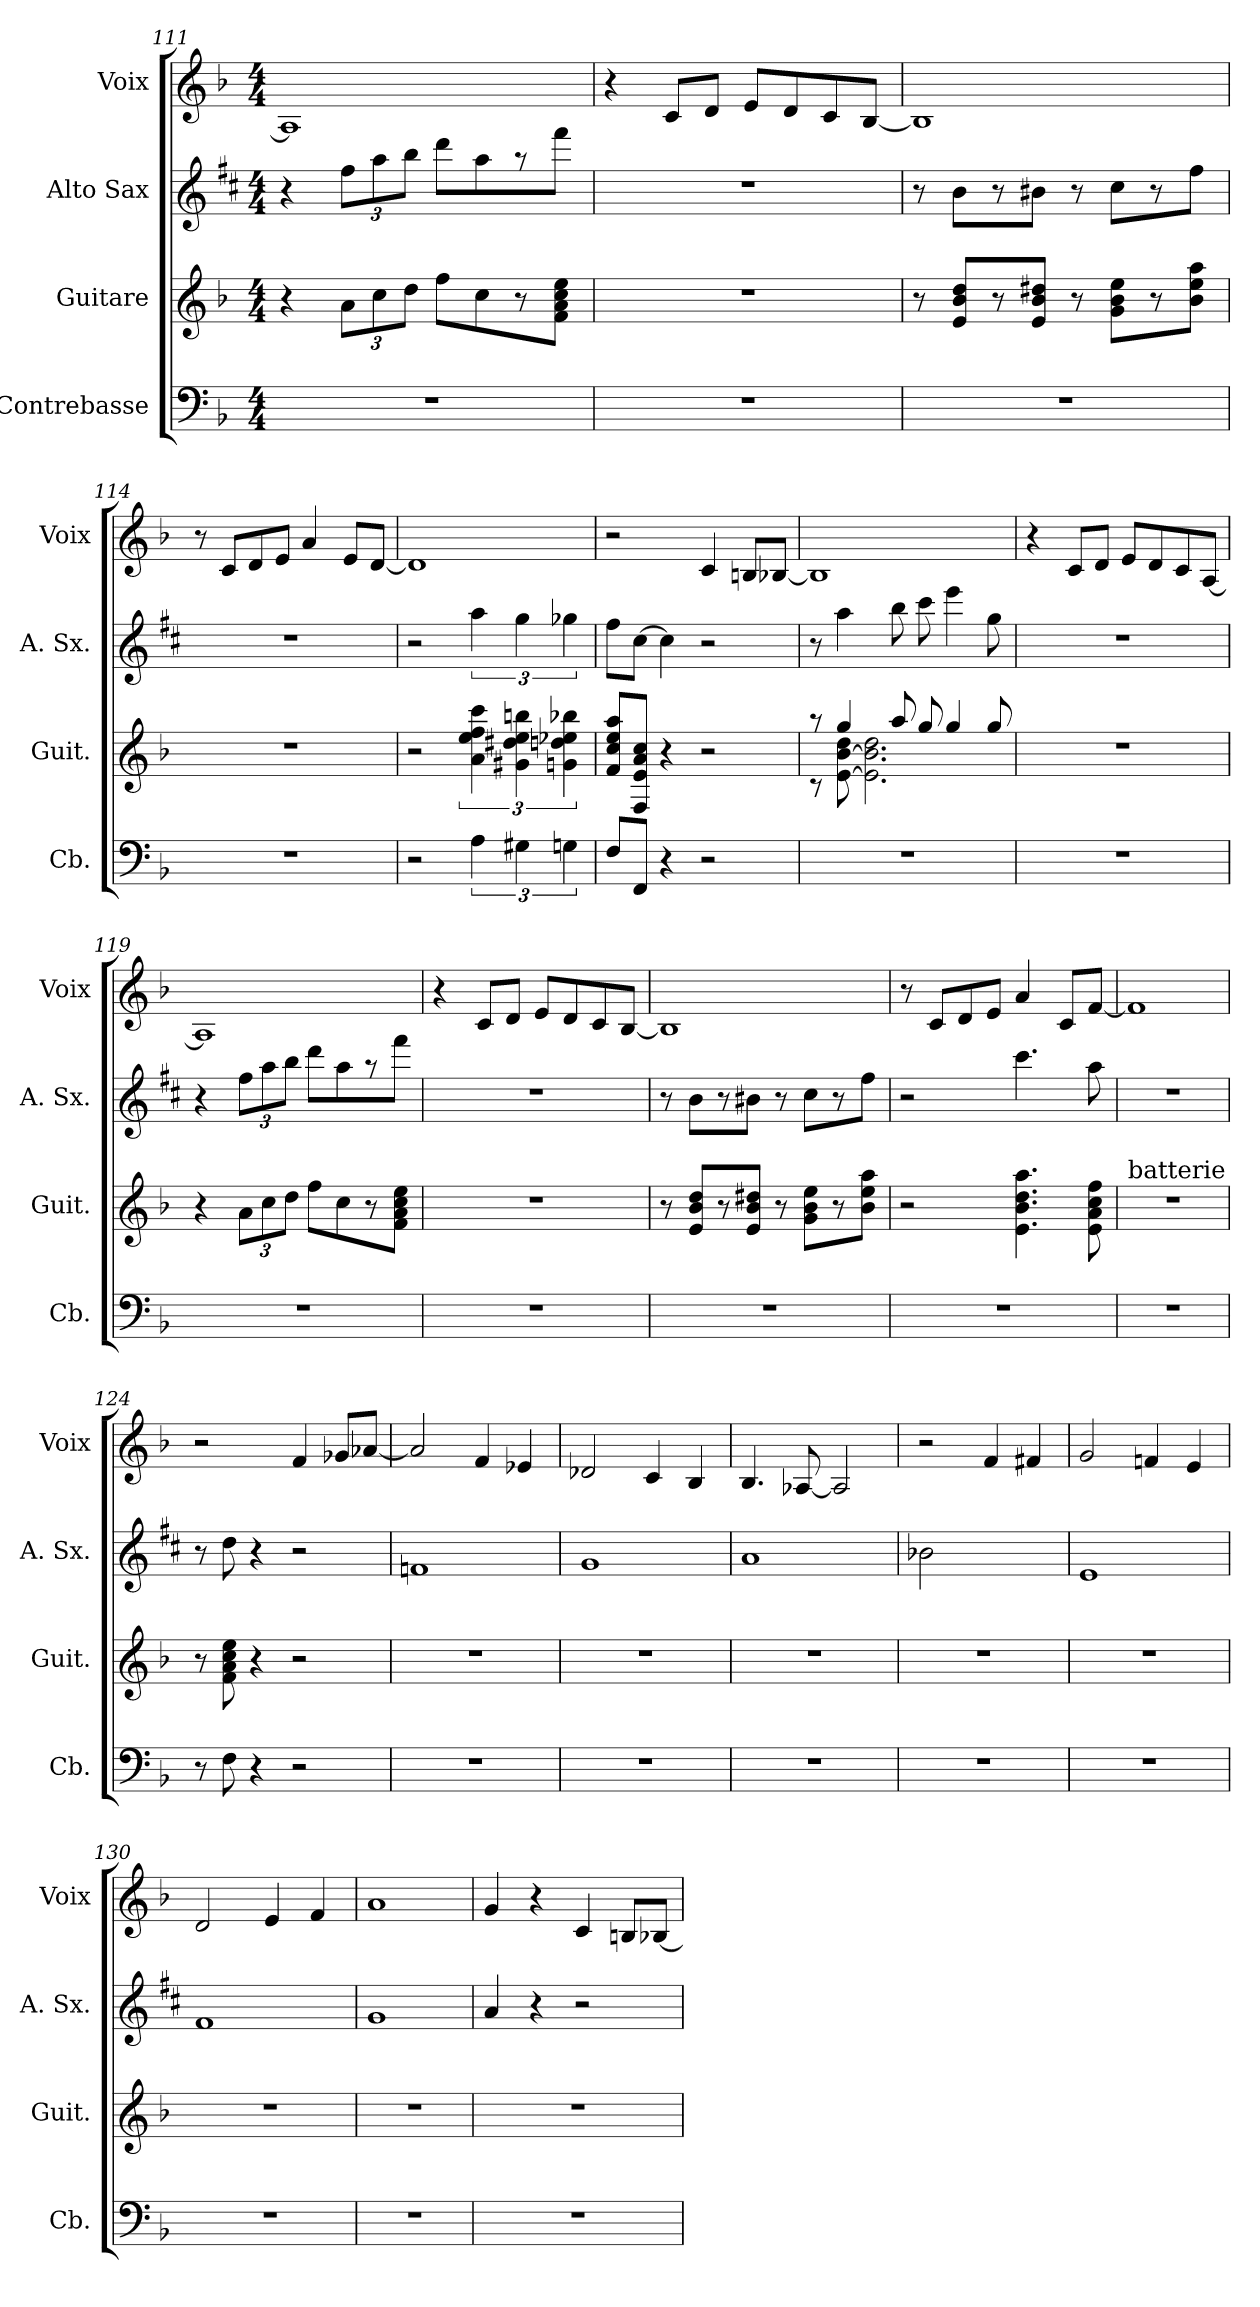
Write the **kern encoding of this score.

**kern	**kern	**kern	**kern
*part4	*part3	*part2	*part1
*staff4	*staff3	*staff2	*staff1
*I"Contrebasse	*I"Guitare	*I"Alto Sax	*I"Voix
*I'Cb.	*I'Guit.	*I'A. Sx.	*I'Voix
*clefF4	*clefG2	*clefG2	*clefG2
*ITrd7c12	*ITrd7c12	*ITrd5c9	*
*k[b-]	*k[b-]	*k[b-]	*k[b-]
*F:	*F:	*F:	*F:
*M4/4	*M4/4	*M4/4	*M4/4
=111	=111	=111	=111
1r	4r	4r	1A]
.	12A\L	12a\L	.
.	12c\	12cc\	.
.	12d\J	12dd\J	.
.	8f\L	8ff\L	.
.	8c\	8cc\	.
.	8r	8r	.
.	8F\ 8A\ 8c\ 8e\J	8aa\J	.
=112	=112	=112	=112
1r	1r	1r	4r
.	.	.	8c/L
.	.	.	8d/J
.	.	.	8e/L
.	.	.	8d/
.	.	.	8c/
.	.	.	[8B-/J
!!LO:LB:g=z
=113	=113	=113	=113
1r	8r	8r	1B-]
.	8E/ 8B-/ 8d/L	8d\L	.
.	8r	8r	.
.	8E/ 8B-/ 8d#X/J	8d#X\J	.
.	8r	8r	.
.	8G\ 8B-\ 8e\L	8e\L	.
.	8r	8r	.
.	8B-\ 8e\ 8a\J	8a\J	.
=114	=114	=114	=114
1r	1r	1r	8r
.	.	.	8c/L
.	.	.	8d/
.	.	.	8e/J
.	.	.	4a/
.	.	.	8e/L
.	.	.	[8d/J
=115	=115	=115	=115
2r	2r	2r	1d]
6AA\	6A\ 6e\ 6f\ 6cc\	6cc\	.
6GG#X\	6G#X\ 6d#X\ 6e\ 6bn\	6b-\	.
6GGn\	6Gn\ 6dn\ 6e-X\ 6b-X\	6b--X\	.
=116	=116	=116	=116
8FF/L	8F/ 8c/ 8e/ 8a/L	8a\L	2r
8FFF/J	8FF/ 8E/ 8A/ 8c/J	[8e\J	.
4r	4r	4e\]	.
2r	2r	2r	4c/
.	.	.	8Bn/L
.	.	.	[8B-X/J
!!LO:LB:g=z
=117	=117	=117	=117
*	*^	*	*
1r	8raa	8rc	8r	1B-]
.	[<8E\ [<8B-\ 8d\	4g/	4cc\	.
.	2.E\] 2.B-\] 2.d\	.	.	.
.	.	8a/	8dd\	.
.	.	8g/	8ee\	.
.	.	4g/	4gg\	.
.	.	8g/	8b-\	.
*	*v	*v	*	*
=118	=118	=118	=118
1r	1r	1r	4r
.	.	.	8c/L
.	.	.	8d/J
.	.	.	8e/L
.	.	.	8d/
.	.	.	8c/
.	.	.	[8A/J
=119	=119	=119	=119
1r	4r	4r	1A]
.	12A\L	12a\L	.
.	12c\	12cc\	.
.	12d\J	12dd\J	.
.	8f\L	8ff\L	.
.	8c\	8cc\	.
.	8r	8r	.
.	8F\ 8A\ 8c\ 8e\J	8aa\J	.
=120	=120	=120	=120
1r	1r	1r	4r
.	.	.	8c/L
.	.	.	8d/J
.	.	.	8e/L
.	.	.	8d/
.	.	.	8c/
.	.	.	[8B-/J
!!LO:PB:g=z
=121	=121	=121	=121
1r	8r	8r	1B-]
.	8E/ 8B-/ 8d/L	8d\L	.
.	8r	8r	.
.	8E/ 8B-/ 8d#X/J	8d#X\J	.
.	8r	8r	.
.	8G\ 8B-\ 8e\L	8e\L	.
.	8r	8r	.
.	8B-\ 8e\ 8a\J	8a\J	.
=122	=122	=122	=122
1r	2r	2r	8r
.	.	.	8c/L
.	.	.	8d/
.	.	.	8e/J
.	4.E\ 4.B-\ 4.d\ 4.a\	4.ee\	4a/
.	.	.	8c/L
.	8E\ 8A\ 8c\ 8f\	8cc\	[8f/J
=123	=123	=123	=123
!	!LO:TX:a:t=batterie	!	!
1r	1r	1r	1f]
=124	=124	=124	=124
8r	8r	8r	2r
8FF\	8F\ 8A\ 8c\ 8e\	8f\	.
4r	4r	4r	.
2r	2r	2r	4f/
.	.	.	8g-X/L
.	.	.	[8a-X/J
!!LO:LB:g=z
=125	=125	=125	=125
1r	1r	1A-X	2a-/]
.	.	.	4f/
.	.	.	4e-X/
=126	=126	=126	=126
1r	1r	1B-	2d-X/
.	.	.	4c/
.	.	.	4B-/
=127	=127	=127	=127
1r	1r	1c	4.B-/
.	.	.	[8A-X/
.	.	.	2A-/]
=128	=128	=128	=128
1r	1r	2d-X\	2r
.	.	2ryy	4f/
.	.	.	4f#X/
!!LO:LB:g=z
=129	=129	=129	=129
1r	1r	1G	2g/
.	.	.	4fn/
.	.	.	4e/
=130	=130	=130	=130
1r	1r	1A	2d/
.	.	.	4e/
.	.	.	4f/
=131	=131	=131	=131
1r	1r	1B-	1a
=132	=132	=132	=132
1r	1r	4c/	4g/
.	.	4r	4r
.	.	2r	4c/
.	.	.	8Bn/L
.	.	.	[8B-X/J
=	=	=	=
*-	*-	*-	*-
